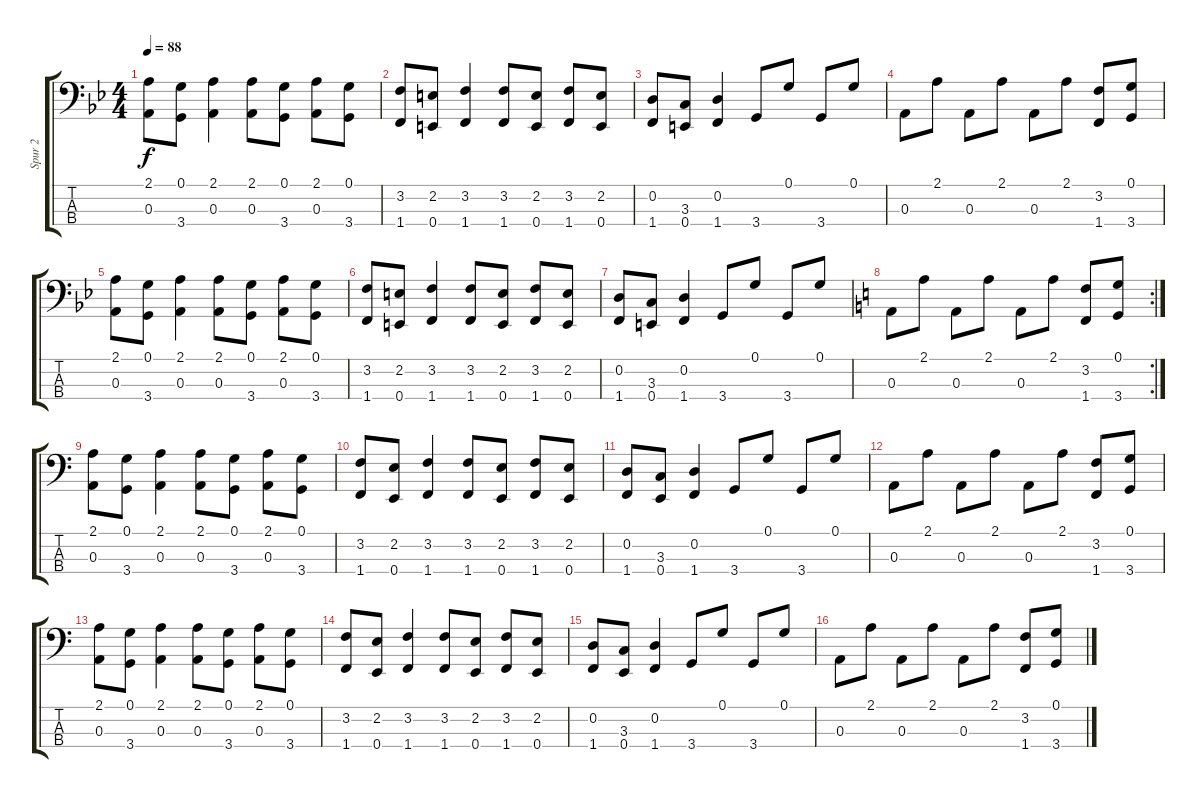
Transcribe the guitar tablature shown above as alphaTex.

\track ("Spur 2" "Spur 2") {instrument electricbassfinger}
\staff {score tabs}
\tuning (G2 D2 A1 E1) {hide}
\ts (4 4)
\tempo 88
\clef f4
\ks bb
(2.1 0.3).8{dy f} (0.1 3.4).8 (2.1 0.3).4 (2.1 0.3).8 (0.1 3.4).8 (2.1 0.3).8 (0.1 3.4).8 |
(3.2 1.4).8 (2.2 0.4).8 (3.2 1.4).4 (3.2 1.4).8 (2.2 0.4).8 (3.2 1.4).8 (2.2 0.4).8 |
(0.2 1.4).8 (3.3 0.4).8 (0.2 1.4).4 3.4.8 0.1.8 3.4.8 0.1.8 |
0.3.8 2.1.8 0.3.8 2.1.8 0.3.8 2.1.8 (3.2 1.4).8 (0.1 3.4).8 |
(2.1 0.3).8 (0.1 3.4).8 (2.1 0.3).4 (2.1 0.3).8 (0.1 3.4).8 (2.1 0.3).8 (0.1 3.4).8 |
(3.2 1.4).8 (2.2 0.4).8 (3.2 1.4).4 (3.2 1.4).8 (2.2 0.4).8 (3.2 1.4).8 (2.2 0.4).8 |
(0.2 1.4).8 (3.3 0.4).8 (0.2 1.4).4 3.4.8 0.1.8 3.4.8 0.1.8 |
\rc 2
\ks c
0.3.8 2.1.8 0.3.8 2.1.8 0.3.8 2.1.8 (3.2 1.4).8 (0.1 3.4).8 |
(2.1 0.3).8 (0.1 3.4).8 (2.1 0.3).4 (2.1 0.3).8 (0.1 3.4).8 (2.1 0.3).8 (0.1 3.4).8 |
(3.2 1.4).8 (2.2 0.4).8 (3.2 1.4).4 (3.2 1.4).8 (2.2 0.4).8 (3.2 1.4).8 (2.2 0.4).8 |
(0.2 1.4).8 (3.3 0.4).8 (0.2 1.4).4 3.4.8 0.1.8 3.4.8 0.1.8 |
0.3.8 2.1.8 0.3.8 2.1.8 0.3.8 2.1.8 (3.2 1.4).8 (0.1 3.4).8 |
(2.1 0.3).8 (0.1 3.4).8 (2.1 0.3).4 (2.1 0.3).8 (0.1 3.4).8 (2.1 0.3).8 (0.1 3.4).8 |
(3.2 1.4).8 (2.2 0.4).8 (3.2 1.4).4 (3.2 1.4).8 (2.2 0.4).8 (3.2 1.4).8 (2.2 0.4).8 |
(0.2 1.4).8 (3.3 0.4).8 (0.2 1.4).4 3.4.8 0.1.8 3.4.8 0.1.8 |
0.3.8 2.1.8 0.3.8 2.1.8 0.3.8 2.1.8 (3.2 1.4).8 (0.1 3.4).8
